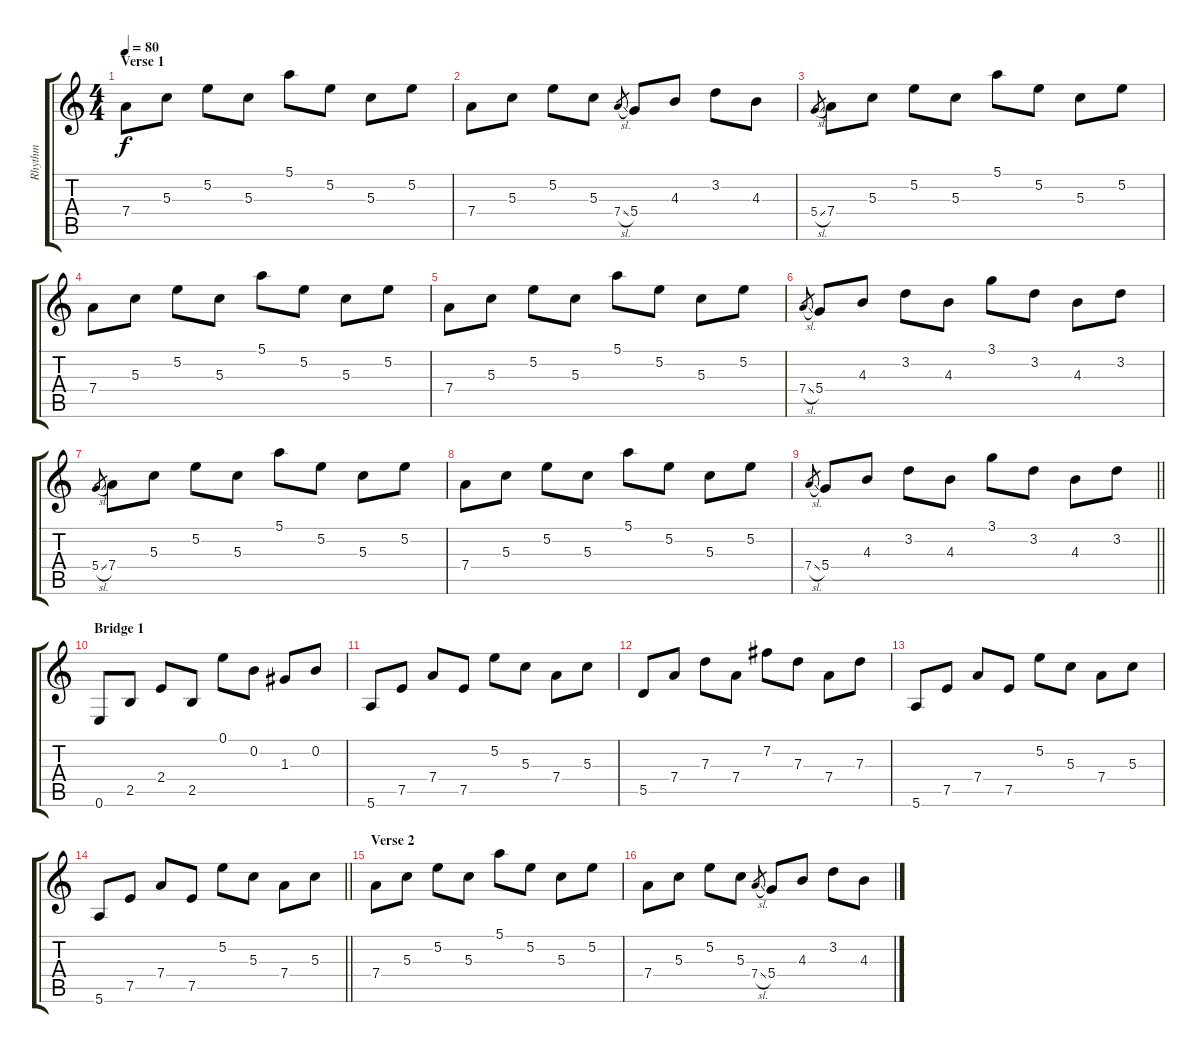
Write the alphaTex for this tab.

\track ("Rhythm" "Rhythm") {instrument acousticguitarnylon}
\staff {score tabs}
\tuning (E4 B3 G3 D3 A2 E2) {hide}
\ts (4 4)
\section ("" "Verse 1")
\tempo 80
\clef g2
\ks c
7.4.8{dy f} 5.3.8 5.2.8 5.3.8 5.1.8 5.2.8 5.3.8 5.2.8 |
7.4.8 5.3.8 5.2.8 5.3.8 7.4{sl}.8{gr} 5.4.8 4.3.8 3.2.8 4.3.8 |
5.4{sl}.8{gr} 7.4.8 5.3.8 5.2.8 5.3.8 5.1.8 5.2.8 5.3.8 5.2.8 |
7.4.8 5.3.8 5.2.8 5.3.8 5.1.8 5.2.8 5.3.8 5.2.8 |
7.4.8 5.3.8 5.2.8 5.3.8 5.1.8 5.2.8 5.3.8 5.2.8 |
7.4{sl}.8{gr} 5.4.8 4.3.8 3.2.8 4.3.8 3.1.8 3.2.8 4.3.8 3.2.8 |
5.4{sl}.8{gr} 7.4.8 5.3.8 5.2.8 5.3.8 5.1.8 5.2.8 5.3.8 5.2.8 |
7.4.8 5.3.8 5.2.8 5.3.8 5.1.8 5.2.8 5.3.8 5.2.8 |
\barLineRight lightlight
7.4{sl}.8{gr} 5.4.8 4.3.8 3.2.8 4.3.8 3.1.8 3.2.8 4.3.8 3.2.8 |
\section ("" "Bridge 1")
0.6.8 2.5.8 2.4.8 2.5.8 0.1.8 0.2.8 1.3.8 0.2.8 |
5.6.8 7.5.8 7.4.8 7.5.8 5.2.8 5.3.8 7.4.8 5.3.8 |
5.5.8 7.4.8 7.3.8 7.4.8 7.2.8 7.3.8 7.4.8 7.3.8 |
5.6.8 7.5.8 7.4.8 7.5.8 5.2.8 5.3.8 7.4.8 5.3.8 |
\barLineRight lightlight
5.6.8 7.5.8 7.4.8 7.5.8 5.2.8 5.3.8 7.4.8 5.3.8 |
\section ("" "Verse 2")
7.4.8 5.3.8 5.2.8 5.3.8 5.1.8 5.2.8 5.3.8 5.2.8 |
7.4.8 5.3.8 5.2.8 5.3.8 7.4{sl}.8{gr} 5.4.8 4.3.8 3.2.8 4.3.8
